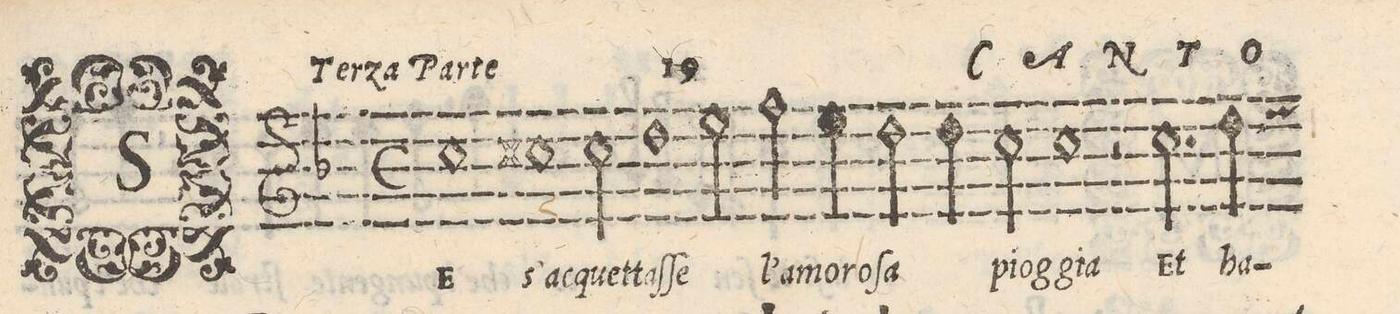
**kern	**text
*I"CANTO	*
*clefG2	*
*k[b-]	*
*met(C)	*
*M2/1	*
1cc	SE
1cc#X	s'ac-
=2-	=2-
2cc#yX\	-quet-
1dd	-taſ-
2ee\	-ſe
=3-	=3-
2ff\	l'a-
4ee\	-mo-
2dd\	-ro-
4dd\	-ſa
2ccny\	piog-
=4-	=4-
1cc	-gia
2r	.
2.cc\	Et
=5-	=5-
4dd\	ba-
*-	*-
